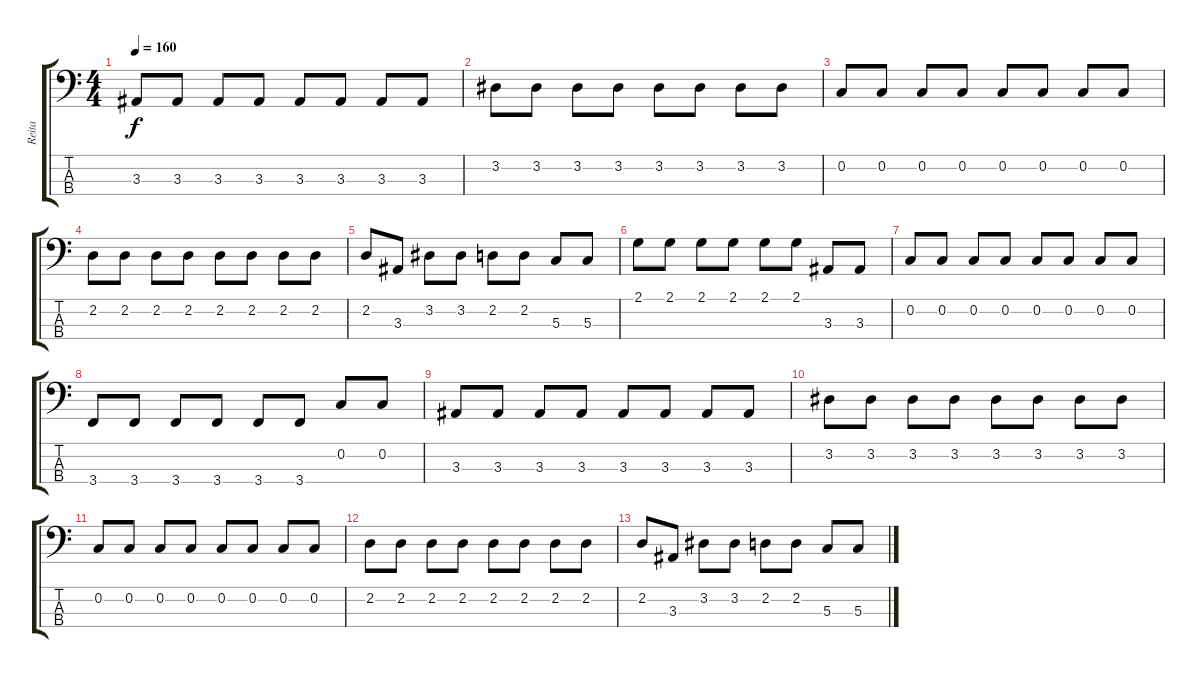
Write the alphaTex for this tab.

\track ("Reita" "Reita") {instrument electricbasspick}
\staff {score tabs}
\tuning (F2 C2 G1 D1) {hide}
\ts (4 4)
\tempo 160
\clef f4
\ks c
3.3.8{dy f} 3.3.8 3.3.8 3.3.8 3.3.8 3.3.8 3.3.8 3.3.8 |
3.2.8 3.2.8 3.2.8 3.2.8 3.2.8 3.2.8 3.2.8 3.2.8 |
0.2.8 0.2.8 0.2.8 0.2.8 0.2.8 0.2.8 0.2.8 0.2.8 |
2.2.8 2.2.8 2.2.8 2.2.8 2.2.8 2.2.8 2.2.8 2.2.8 |
2.2.8 3.3.8 3.2.8 3.2.8 2.2.8 2.2.8 5.3.8 5.3.8 |
2.1.8 2.1.8 2.1.8 2.1.8 2.1.8 2.1.8 3.3.8 3.3.8 |
0.2.8 0.2.8 0.2.8 0.2.8 0.2.8 0.2.8 0.2.8 0.2.8 |
3.4.8 3.4.8 3.4.8 3.4.8 3.4.8 3.4.8 0.2.8 0.2.8 |
3.3.8 3.3.8 3.3.8 3.3.8 3.3.8 3.3.8 3.3.8 3.3.8 |
3.2.8 3.2.8 3.2.8 3.2.8 3.2.8 3.2.8 3.2.8 3.2.8 |
0.2.8 0.2.8 0.2.8 0.2.8 0.2.8 0.2.8 0.2.8 0.2.8 |
2.2.8 2.2.8 2.2.8 2.2.8 2.2.8 2.2.8 2.2.8 2.2.8 |
2.2.8 3.3.8 3.2.8 3.2.8 2.2.8 2.2.8 5.3.8 5.3.8
